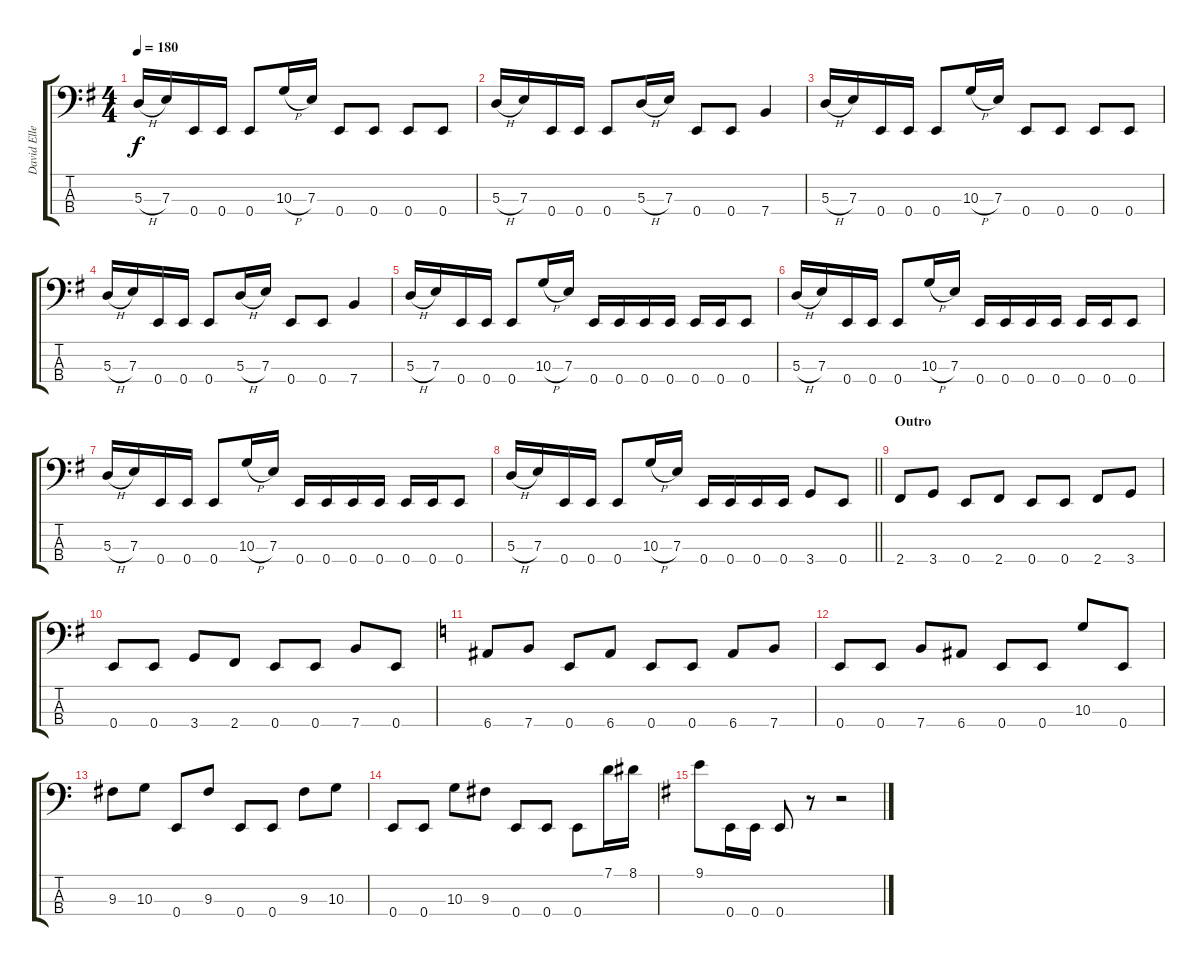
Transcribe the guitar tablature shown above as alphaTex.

\track ("David Ellefson" "David Elle") {instrument electricbasspick}
\staff {score tabs}
\tuning (G2 D2 A1 E1) {hide}
\ts (4 4)
\tempo 180
\clef f4
\ks g
5.3{h}.16{dy f} 7.3.16 0.4.16 0.4.16 0.4.8 10.3{h}.16 7.3.16 0.4.8 0.4.8 0.4.8 0.4.8 |
5.3{h}.16 7.3.16 0.4.16 0.4.16 0.4.8 5.3{h}.16 7.3.16 0.4.8 0.4.8 7.4.4 |
5.3{h}.16 7.3.16 0.4.16 0.4.16 0.4.8 10.3{h}.16 7.3.16 0.4.8 0.4.8 0.4.8 0.4.8 |
5.3{h}.16 7.3.16 0.4.16 0.4.16 0.4.8 5.3{h}.16 7.3.16 0.4.8 0.4.8 7.4.4 |
5.3{h}.16 7.3.16 0.4.16 0.4.16 0.4.8 10.3{h}.16 7.3.16 0.4.16 0.4.16 0.4.16 0.4.16 0.4.16 0.4.16 0.4.8 |
5.3{h}.16 7.3.16 0.4.16 0.4.16 0.4.8 10.3{h}.16 7.3.16 0.4.16 0.4.16 0.4.16 0.4.16 0.4.16 0.4.16 0.4.8 |
5.3{h}.16 7.3.16 0.4.16 0.4.16 0.4.8 10.3{h}.16 7.3.16 0.4.16 0.4.16 0.4.16 0.4.16 0.4.16 0.4.16 0.4.8 |
\barLineRight lightlight
5.3{h}.16 7.3.16 0.4.16 0.4.16 0.4.8 10.3{h}.16 7.3.16 0.4.16 0.4.16 0.4.16 0.4.16 3.4.8 0.4.8 |
\section ("" "Outro")
2.4.8 3.4.8 0.4.8 2.4.8 0.4.8 0.4.8 2.4.8 3.4.8 |
0.4.8 0.4.8 3.4.8 2.4.8 0.4.8 0.4.8 7.4.8 0.4.8 |
\ks c
6.4.8 7.4.8 0.4.8 6.4.8 0.4.8 0.4.8 6.4.8 7.4.8 |
0.4.8 0.4.8 7.4.8 6.4.8 0.4.8 0.4.8 10.3.8 0.4.8 |
9.3.8 10.3.8 0.4.8 9.3.8 0.4.8 0.4.8 9.3.8 10.3.8 |
0.4.8 0.4.8 10.3.8 9.3.8 0.4.8 0.4.8 0.4.8 7.1.16 8.1.16 |
\ks g
9.1.8 0.4.16 0.4.16 0.4.8 r.8 r.2
